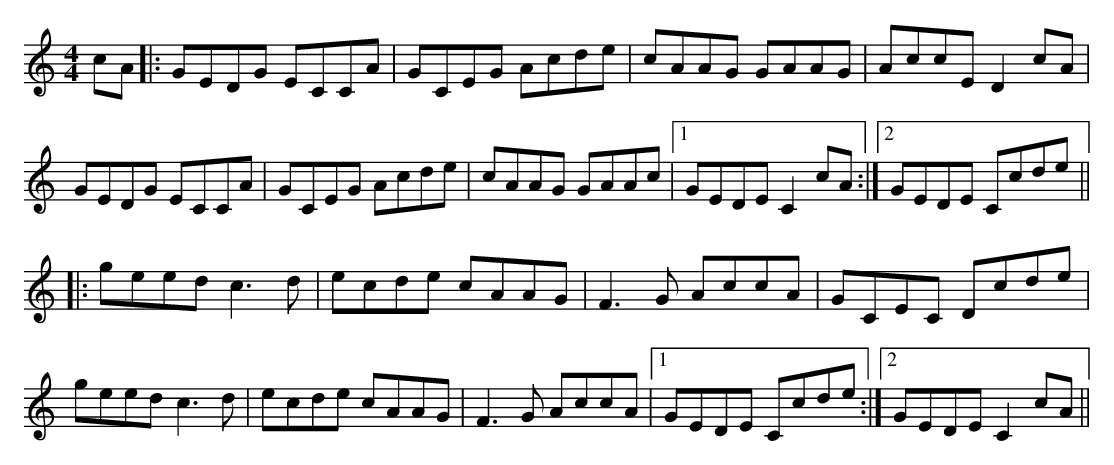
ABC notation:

X:1
M:4/4
K:C
cA|:GEDG ECCA|GCEG Acde|cAAG GAAG|AccE D2 cA|
GEDG ECCA|GCEG Acde|cAAG GAAc|1 GEDE C2 cA:|2 GEDE Ccde||
|:geed c3 d|ecde cAAG|F3 G AccA|GCEC Dcde|
geed c3 d|ecde cAAG|F3 G AccA|1 GEDE Ccde:|2 GEDE C2 cA||
